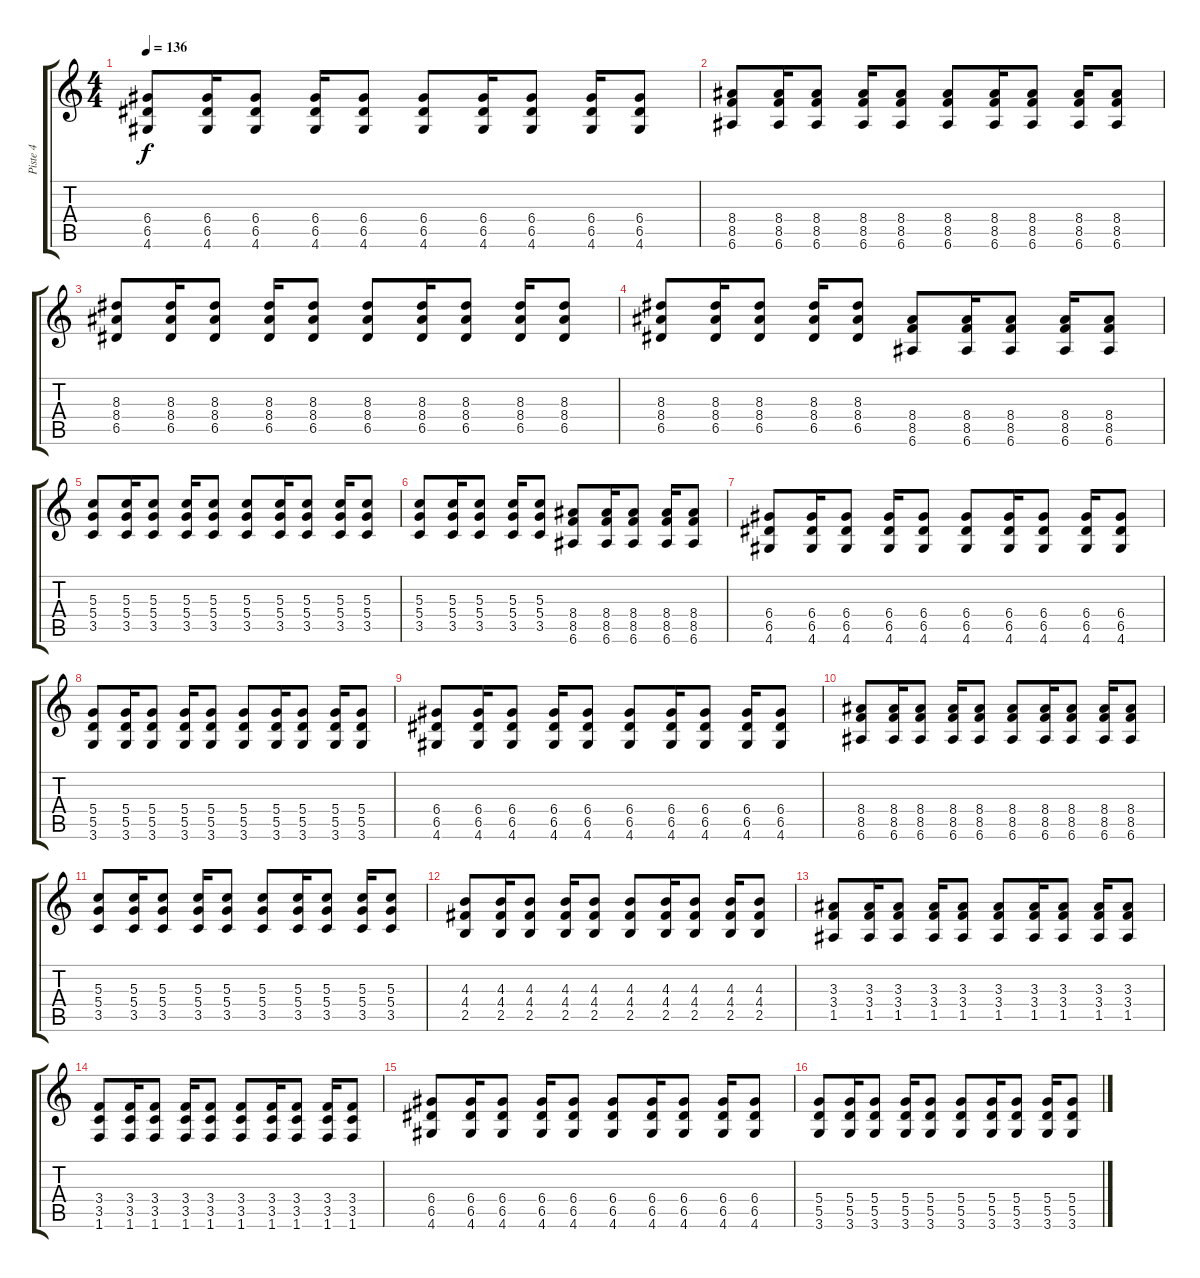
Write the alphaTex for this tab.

\track ("Piste 4" "Piste 4") {instrument overdrivenguitar}
\staff {score tabs}
\tuning (E4 B3 G3 D3 A2 E2) {hide}
\ts (4 4)
\tempo 136
\clef g2
\ks c
(6.4 6.5 4.6).8{dy f} (6.4 6.5 4.6).16 (6.4 6.5 4.6).8 (6.4 6.5 4.6).16 (6.4 6.5 4.6).8 (6.4 6.5 4.6).8 (6.4 6.5 4.6).16 (6.4 6.5 4.6).8 (6.4 6.5 4.6).16 (6.4 6.5 4.6).8 |
(8.4 8.5 6.6).8 (8.4 8.5 6.6).16 (8.4 8.5 6.6).8 (8.4 8.5 6.6).16 (8.4 8.5 6.6).8 (8.4 8.5 6.6).8 (8.4 8.5 6.6).16 (8.4 8.5 6.6).8 (8.4 8.5 6.6).16 (8.4 8.5 6.6).8 |
(8.3 8.4 6.5).8 (8.3 8.4 6.5).16 (8.3 8.4 6.5).8 (8.3 8.4 6.5).16 (8.3 8.4 6.5).8 (8.3 8.4 6.5).8 (8.3 8.4 6.5).16 (8.3 8.4 6.5).8 (8.3 8.4 6.5).16 (8.3 8.4 6.5).8 |
(8.3 8.4 6.5).8 (8.3 8.4 6.5).16 (8.3 8.4 6.5).8 (8.3 8.4 6.5).16 (8.3 8.4 6.5).8 (8.4 8.5 6.6).8 (8.4 8.5 6.6).16 (8.4 8.5 6.6).8 (8.4 8.5 6.6).16 (8.4 8.5 6.6).8 |
(5.3 5.4 3.5).8 (5.3 5.4 3.5).16 (5.3 5.4 3.5).8 (5.3 5.4 3.5).16 (5.3 5.4 3.5).8 (5.3 5.4 3.5).8 (5.3 5.4 3.5).16 (5.3 5.4 3.5).8 (5.3 5.4 3.5).16 (5.3 5.4 3.5).8 |
(5.3 5.4 3.5).8 (5.3 5.4 3.5).16 (5.3 5.4 3.5).8 (5.3 5.4 3.5).16 (5.3 5.4 3.5).8 (8.4 8.5 6.6).8 (8.4 8.5 6.6).16 (8.4 8.5 6.6).8 (8.4 8.5 6.6).16 (8.4 8.5 6.6).8 |
(6.4 6.5 4.6).8 (6.4 6.5 4.6).16 (6.4 6.5 4.6).8 (6.4 6.5 4.6).16 (6.4 6.5 4.6).8 (6.4 6.5 4.6).8 (6.4 6.5 4.6).16 (6.4 6.5 4.6).8 (6.4 6.5 4.6).16 (6.4 6.5 4.6).8 |
(5.4 5.5 3.6).8 (5.4 5.5 3.6).16 (5.4 5.5 3.6).8 (5.4 5.5 3.6).16 (5.4 5.5 3.6).8 (5.4 5.5 3.6).8 (5.4 5.5 3.6).16 (5.4 5.5 3.6).8 (5.4 5.5 3.6).16 (5.4 5.5 3.6).8 |
(6.4 6.5 4.6).8 (6.4 6.5 4.6).16 (6.4 6.5 4.6).8 (6.4 6.5 4.6).16 (6.4 6.5 4.6).8 (6.4 6.5 4.6).8 (6.4 6.5 4.6).16 (6.4 6.5 4.6).8 (6.4 6.5 4.6).16 (6.4 6.5 4.6).8 |
(8.4 8.5 6.6).8 (8.4 8.5 6.6).16 (8.4 8.5 6.6).8 (8.4 8.5 6.6).16 (8.4 8.5 6.6).8 (8.4 8.5 6.6).8 (8.4 8.5 6.6).16 (8.4 8.5 6.6).8 (8.4 8.5 6.6).16 (8.4 8.5 6.6).8 |
(5.3 5.4 3.5).8 (5.3 5.4 3.5).16 (5.3 5.4 3.5).8 (5.3 5.4 3.5).16 (5.3 5.4 3.5).8 (5.3 5.4 3.5).8 (5.3 5.4 3.5).16 (5.3 5.4 3.5).8 (5.3 5.4 3.5).16 (5.3 5.4 3.5).8 |
(4.3 4.4 2.5).8 (4.3 4.4 2.5).16 (4.3 4.4 2.5).8 (4.3 4.4 2.5).16 (4.3 4.4 2.5).8 (4.3 4.4 2.5).8 (4.3 4.4 2.5).16 (4.3 4.4 2.5).8 (4.3 4.4 2.5).16 (4.3 4.4 2.5).8 |
(3.3 3.4 1.5).8 (3.3 3.4 1.5).16 (3.3 3.4 1.5).8 (3.3 3.4 1.5).16 (3.3 3.4 1.5).8 (3.3 3.4 1.5).8 (3.3 3.4 1.5).16 (3.3 3.4 1.5).8 (3.3 3.4 1.5).16 (3.3 3.4 1.5).8 |
(3.4 3.5 1.6).8 (3.4 3.5 1.6).16 (3.4 3.5 1.6).8 (3.4 3.5 1.6).16 (3.4 3.5 1.6).8 (3.4 3.5 1.6).8 (3.4 3.5 1.6).16 (3.4 3.5 1.6).8 (3.4 3.5 1.6).16 (3.4 3.5 1.6).8 |
(6.4 6.5 4.6).8 (6.4 6.5 4.6).16 (6.4 6.5 4.6).8 (6.4 6.5 4.6).16 (6.4 6.5 4.6).8 (6.4 6.5 4.6).8 (6.4 6.5 4.6).16 (6.4 6.5 4.6).8 (6.4 6.5 4.6).16 (6.4 6.5 4.6).8 |
(5.4 5.5 3.6).8 (5.4 5.5 3.6).16 (5.4 5.5 3.6).8 (5.4 5.5 3.6).16 (5.4 5.5 3.6).8 (5.4 5.5 3.6).8 (5.4 5.5 3.6).16 (5.4 5.5 3.6).8 (5.4 5.5 3.6).16 (5.4 5.5 3.6).8
